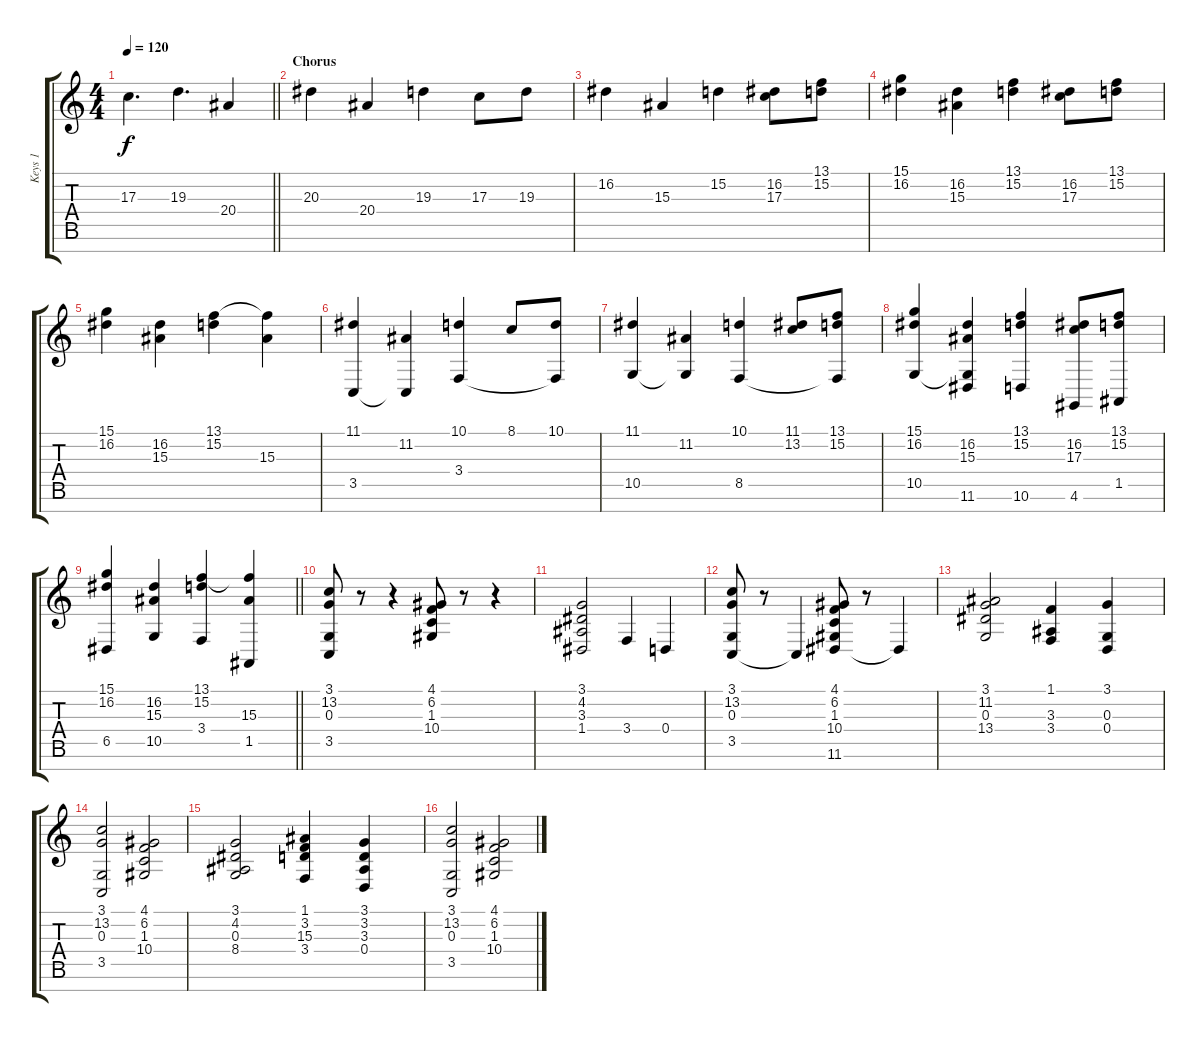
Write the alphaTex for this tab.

\track ("Keys 1" "Keys 1") {instrument stringensemble1}
\staff {score tabs}
\tuning (E4 B3 G3 D3 A2 E2 B1) {hide}
\ts (4 4)
\tempo 120
\clef g2
\barLineRight lightlight
\ks c
17.3.4{d dy f} 19.3.4{d} 20.4.4 |
\section ("" "Chorus")
20.3.4 20.4.4 19.3.4 17.3.8 19.3.8 |
16.2.4 15.3.4 15.2.4 (16.2 17.3).8 (13.1 15.2).8 |
(15.1 16.2).4 (16.2 15.3).4 (13.1 15.2).4 (16.2 17.3).8 (13.1 15.2).8 |
(15.1 16.2).4 (16.2 15.3).4 (13.1 15.2).4 (13.1{t} 15.3).4 |
(11.1 3.5).4 (11.2 3.5{t}).4 (10.1 3.4).4 8.1.8 (10.1 3.4{t}).8 |
(11.1 10.5).4 (11.2 10.5{t}).4 (10.1 8.5).4 (11.1 13.2).8 (13.1 15.2 8.5{t}).8 |
(15.1 16.2 10.5).4 (16.2 15.3 10.5{t} 11.6).4 (13.1 15.2 10.6).4 (16.2 17.3 4.6).8 (13.1 15.2 1.5).8 |
\barLineRight lightlight
(15.1 16.2 6.5).4 (16.2 15.3 10.5).4 (13.1 15.2 3.4).4 (13.1{t} 15.3 1.5).4 |
\section ("" "")
(3.1 13.2 0.3 3.5).8 r.8 r.4 (4.1 6.2 1.3 10.4).8 r.8 r.4 |
(3.1 4.2 3.3 1.4).2 3.4.4 0.4.4 |
(3.1 13.2 0.3 3.5).8 r.8 3.5{t}.4 (4.1 6.2 1.3 10.4 11.6).8 r.8 11.6{t}.4 |
(3.1 11.2 0.3 13.4).2 (1.1 3.3 3.4).4 (3.1 0.3 0.4).4 |
(3.1 13.2 0.3 3.5).2 (4.1 6.2 1.3 10.4).2 |
(3.1 4.2 0.3 8.4).2 (1.1 3.2 15.3 3.4).4 (3.1 3.2 3.3 0.4).4 |
(3.1 13.2 0.3 3.5).2 (4.1 6.2 1.3 10.4).2
